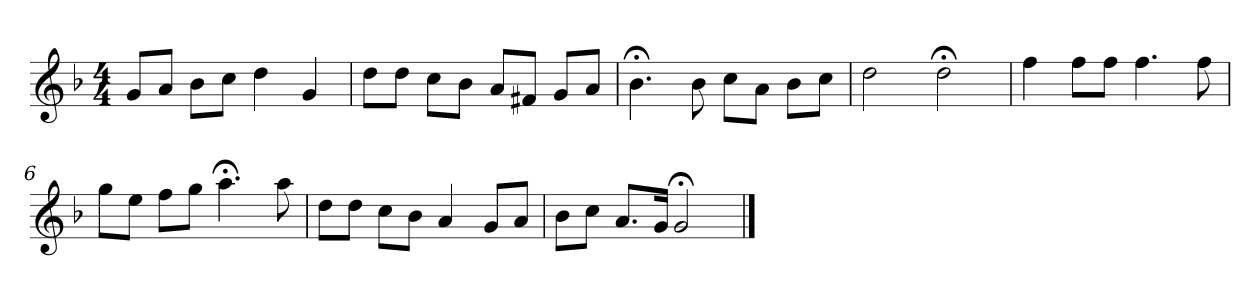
**kern
*part1
*staff1
*k[b-]
*G:dor
*M4/4
*MM120
=1
8gL
8aJ
8b-L
8ccJ
4dd
4g
=2
8ddL
8ddJ
8ccL
8b-J
8aL
8f#XJ
8gL
8aJ
=3
4.b-;<
8b-
8ccL
8aJ
8b-L
8ccJ
=4
2dd
2dd;<
=5
4ff
8ffL
8ffJ
4.ff
8ff
=6
8ggL
8eeJ
8ffL
8ggJ
4.aa;<
8aa
=7
8ddL
8ddJ
8ccL
8b-J
4a
8gL
8aJ
=8
8b-L
8ccJ
8.aL
16gJk
2g;<
==
*-
